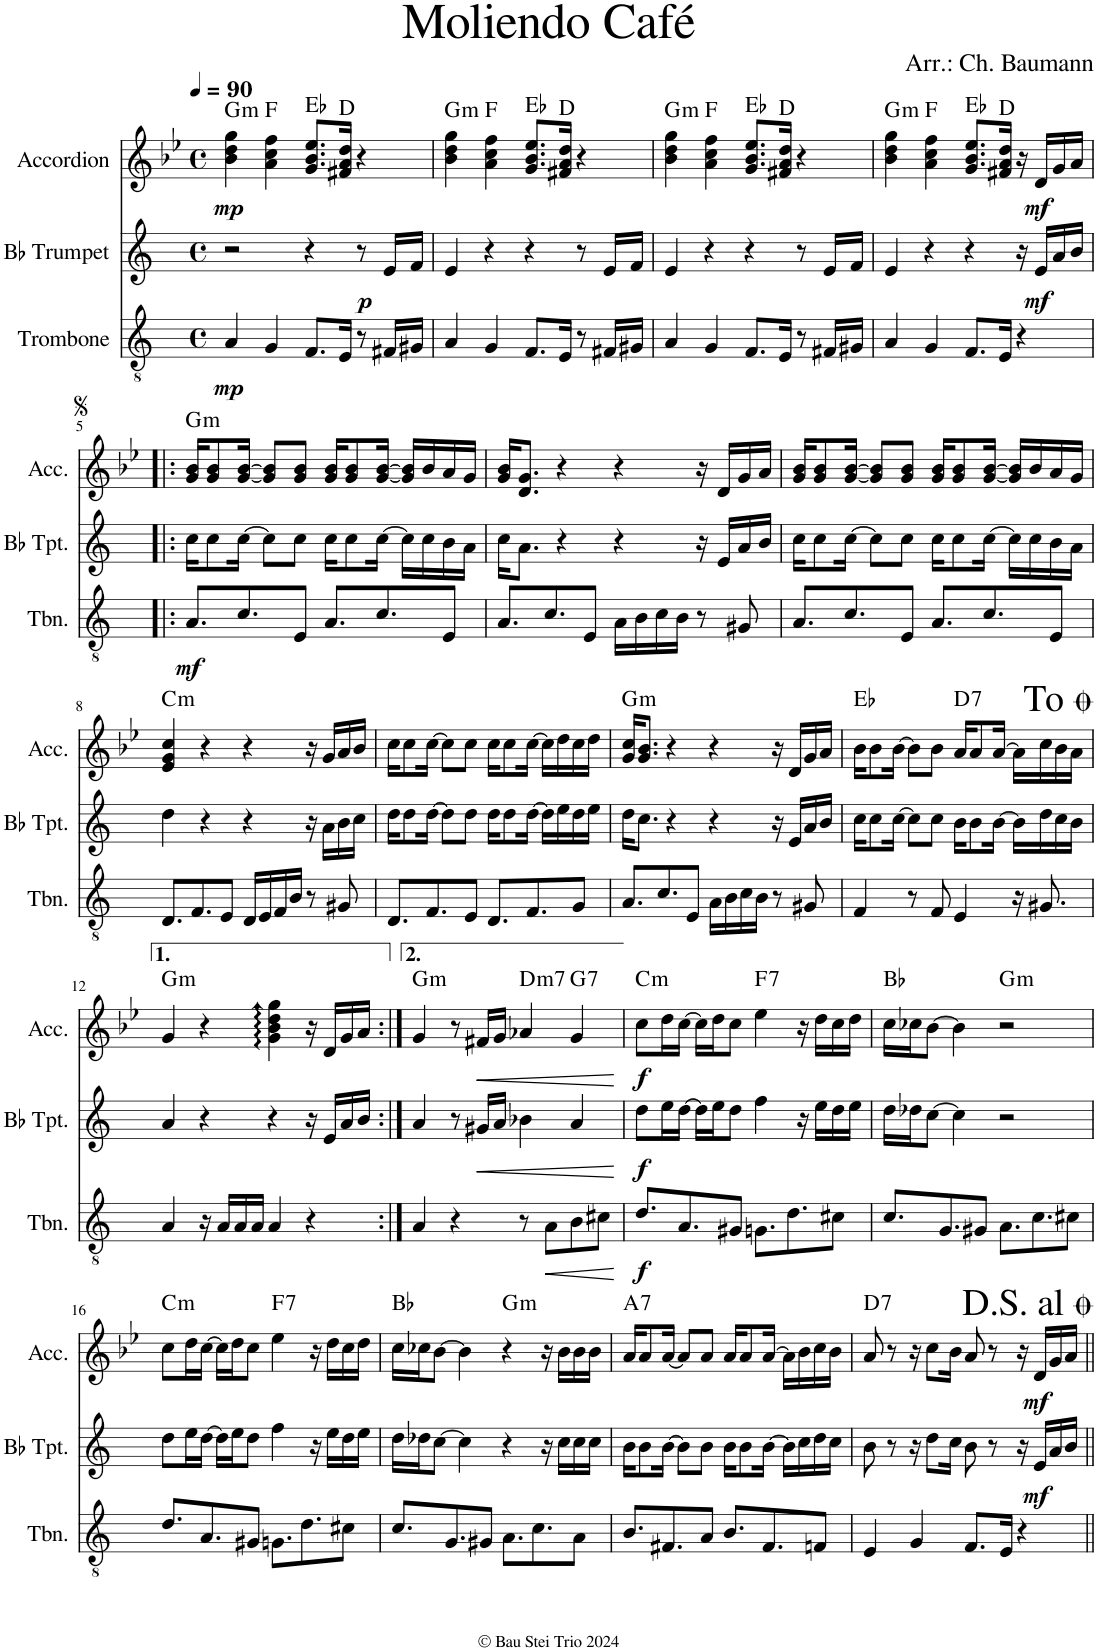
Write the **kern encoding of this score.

**kern	**dynam	**kern	**dynam	**kern	**dynam	**harte
*part3	*part3	*part2	*part2	*part1	*part1	*part1
*staff3	*staff3	*staff2	*staff2	*staff1	*staff1	*
*I"Trombone	*	*I"Bb Trumpet	*	*I"Accordion	*	*
*I'Tbn.	*	*I'Bb Tpt.	*	*I'Acc.	*	*
*clefGv2	*	*clefG2	*	*clefG2	*	*
*Trd1c2	*	*Trd1c2	*	*	*	*
*k[]	*	*k[]	*	*k[b-e-]	*	*
*M4/4	*	*M4/4	*	*M4/4	*	*
*met(c)	*	*met(c)	*	*met(c)	*	*
*MM90	*	*MM90	*	*MM90	*	*
=1	=1	=1	=1	=1	=1	=1
!	!LO:DY:b	!	!	!	!LO:DY:b	!LO:H:kt=m
4A/	mp	2r	.	4b-\ 4dd\ 4gg\	mp	G:min
4G/	.	.	.	4a\ 4cc\ 4ff\	.	F:maj
8.F/L	.	4r	.	8.g/ 8.b-/ 8.ee-/L	.	Eb:maj
16E/Jk	.	.	.	16f#X/ 16a/ 16dd/Jk	.	D:maj
!	!	!	!LO:DY:b	!	!	!
8r	.	8r	p	4r	.	.
16F#X/LL	.	16e/LL	.	.	.	.
16G#X/JJ	.	16f/JJ	.	.	.	.
=2	=2	=2	=2	=2	=2	=2
!	!	!	!	!	!	!LO:H:kt=m
4A/	.	4e/	.	4b-\ 4dd\ 4gg\	.	G:min
4G/	.	4r	.	4a\ 4cc\ 4ff\	.	F:maj
8.F/L	.	4r	.	8.g/ 8.b-/ 8.ee-/L	.	Eb:maj
16E/Jk	.	.	.	16f#X/ 16a/ 16dd/Jk	.	D:maj
8r	.	8r	.	4r	.	.
16F#X/LL	.	16e/LL	.	.	.	.
16G#X/JJ	.	16f/JJ	.	.	.	.
=3	=3	=3	=3	=3	=3	=3
!	!	!	!	!	!	!LO:H:kt=m
4A/	.	4e/	.	4b-\ 4dd\ 4gg\	.	G:min
4G/	.	4r	.	4a\ 4cc\ 4ff\	.	F:maj
8.F/L	.	4r	.	8.g/ 8.b-/ 8.ee-/L	.	Eb:maj
16E/Jk	.	.	.	16f#X/ 16a/ 16dd/Jk	.	D:maj
8r	.	8r	.	4r	.	.
16F#X/LL	.	16e/LL	.	.	.	.
16G#X/JJ	.	16f/JJ	.	.	.	.
=4	=4	=4	=4	=4	=4	=4
!	!	!	!	!	!	!LO:H:kt=m
4A/	.	4e/	.	4b-\ 4dd\ 4gg\	.	G:min
4G/	.	4r	.	4a\ 4cc\ 4ff\	.	F:maj
8.F/L	.	4r	.	8.g/ 8.b-/ 8.ee-/L	.	Eb:maj
16E/Jk	.	.	.	16f#X/ 16a/ 16dd/Jk	.	D:maj
4r	.	16r	.	16r	.	.
!	!	!	!LO:DY:b	!	!LO:DY:b	!
.	.	16e/LL	mf	16d/LL	mf	.
.	.	16a/	.	16g/	.	.
.	.	16b/JJ	.	16a/JJ	.	.
!!LO:LB:g=z
=5!|:	=5!|:	=5!|:	=5!|:	=5!|:	=5!|:	=5!|:
!	!LO:DY:b	!	!	!	!	!LO:H:kt=m
8.A/L	mf	16cc\KL	.	16g/ 16b-/KL	.	G:min
.	.	8cc\	.	8g/ 8b-/	.	.
8.c/	.	[16cc\Jk	.	[16g/ [16b-/Jk	.	.
.	.	8cc\L]	.	8g/] 8b-/]L	.	.
8E/J	.	8cc\J	.	8g/ 8b-/J	.	.
8.A/L	.	16cc\KL	.	16g/ 16b-/KL	.	.
.	.	8cc\	.	8g/ 8b-/	.	.
8.c/	.	[16cc\Jk	.	[16g/ [16b-/Jk	.	.
.	.	16cc\LL]	.	16g/] 16b-/]LL	.	.
.	.	16cc\	.	16b-/	.	.
8E/J	.	16b\	.	16a/	.	.
.	.	16a\JJ	.	16g/JJ	.	.
=6	=6	=6	=6	=6	=6	=6
8.A/L	.	16cc\KL	.	16g/ 16b-/KL	.	.
.	.	8.a\J	.	8.d/ 8.g/J	.	.
8.c/	.	.	.	.	.	.
.	.	4r	.	4r	.	.
8E/J	.	.	.	.	.	.
16A\LL	.	4r	.	4r	.	.
16B\	.	.	.	.	.	.
16c\	.	.	.	.	.	.
16B\JJ	.	.	.	.	.	.
8r	.	16r	.	16r	.	.
.	.	16e/LL	.	16d/LL	.	.
8G#X/	.	16a/	.	16g/	.	.
.	.	16b/JJ	.	16a/JJ	.	.
=7	=7	=7	=7	=7	=7	=7
8.A/L	.	16cc\KL	.	16g/ 16b-/KL	.	.
.	.	8cc\	.	8g/ 8b-/	.	.
8.c/	.	[16cc\Jk	.	[16g/ [16b-/Jk	.	.
.	.	8cc\L]	.	8g/] 8b-/]L	.	.
8E/J	.	8cc\J	.	8g/ 8b-/J	.	.
8.A/L	.	16cc\KL	.	16g/ 16b-/KL	.	.
.	.	8cc\	.	8g/ 8b-/	.	.
8.c/	.	[16cc\Jk	.	[16g/ [16b-/Jk	.	.
.	.	16cc\LL]	.	16g/] 16b-/]LL	.	.
.	.	16cc\	.	16b-/	.	.
8E/J	.	16b\	.	16a/	.	.
.	.	16a\JJ	.	16g/JJ	.	.
!!LO:LB:g=z
=8	=8	=8	=8	=8	=8	=8
!	!	!	!	!	!	!LO:H:kt=m
8.D/L	.	4dd\	.	4e-/ 4g/ 4cc/	.	C:min
8.F/	.	.	.	.	.	.
.	.	4r	.	4r	.	.
8E/J	.	.	.	.	.	.
16D/LL	.	4r	.	4r	.	.
16E/	.	.	.	.	.	.
16F/	.	.	.	.	.	.
16B/JJ	.	.	.	.	.	.
8r	.	16r	.	16r	.	.
.	.	16a\LL	.	16g/LL	.	.
8G#X/	.	16b\	.	16a/	.	.
.	.	16cc\JJ	.	16b-/JJ	.	.
=9	=9	=9	=9	=9	=9	=9
8.D/L	.	16dd\KL	.	16cc\KL	.	.
.	.	8dd\	.	8cc\	.	.
8.F/	.	[16dd\Jk	.	[16cc\Jk	.	.
.	.	8dd\L]	.	8cc\L]	.	.
8E/J	.	8dd\J	.	8cc\J	.	.
8.D/L	.	16dd\KL	.	16cc\KL	.	.
.	.	8dd\	.	8cc\	.	.
8.F/	.	[16dd\Jk	.	[16cc\Jk	.	.
.	.	16dd\LL]	.	16cc\LL]	.	.
.	.	16ee\	.	16dd\	.	.
8G/J	.	16dd\	.	16cc\	.	.
.	.	16ee\JJ	.	16dd\JJ	.	.
=10	=10	=10	=10	=10	=10	=10
!	!	!	!	!	!	!LO:H:kt=m
8.A/L	.	16dd\KL	.	16g/ 16cc/KL	.	G:min
.	.	8.cc\J	.	8.g/ 8.b-/J	.	.
8.c/	.	.	.	.	.	.
.	.	4r	.	4r	.	.
8E/J	.	.	.	.	.	.
16A\LL	.	4r	.	4r	.	.
16B\	.	.	.	.	.	.
16c\	.	.	.	.	.	.
16B\JJ	.	.	.	.	.	.
8r	.	16r	.	16r	.	.
.	.	16e/LL	.	16d/LL	.	.
8G#X/	.	16a/	.	16g/	.	.
.	.	16b/JJ	.	16a/JJ	.	.
=11	=11	=11	=11	=11	=11	=11
4F/	.	16cc\KL	.	16b-\KL	.	Eb:maj
.	.	8cc\	.	8b-\	.	.
.	.	[16cc\Jk	.	[16b-\Jk	.	.
8r	.	8cc\L]	.	8b-\L]	.	.
8F/	.	8cc\J	.	8b-\J	.	.
!	!	!	!	!	!	!LO:H:kt=7
4E/	.	16b\KL	.	16a/KL	.	D:7
.	.	8b\	.	8a/	.	.
.	.	[16b\Jk	.	[16a/Jk	.	.
16r	.	16b\LL]	.	16a\LL]	.	.
8.G#X/	.	16dd\	.	16cc\	.	.
.	.	16cc\	.	16b-\	.	.
.	.	16b\JJ	.	16a\JJ	.	.
!	!	!	!	!LO:TX:a:t=To	!	!
!!LO:LB:g=z
=12	=12	=12	=12	=12	=12	=12
!	!	!	!	!	!	!LO:H:kt=m
4A/	.	4a/	.	4g/	.	G:min
16r	.	4r	.	4r	.	.
16A/LL	.	.	.	.	.	.
16A/	.	.	.	.	.	.
16A/JJ	.	.	.	.	.	.
4A/	.	4r	.	4g\ 4b-\ 4dd\ 4gg\	.	.
4r	.	16r	.	16r	.	.
.	.	16e/LL	.	16d/LL	.	.
.	.	16a/	.	16g/	.	.
.	.	16b/JJ	.	16a/JJ	.	.
=13:|!	=13:|!	=13:|!	=13:|!	=13:|!	=13:|!	=13:|!
!	!	!	!	!	!	!LO:H:kt=m
4A/	.	4a/	.	4g/	.	G:min
4r	.	8r	.	8r	.	.
!	!	!	!LO:HP:b	!	!LO:HP:b	!
.	.	16g#X/LL	<	16f#X/LL	<	.
.	.	16a/JJ	.	16g/JJ	.	.
!	!	!	!	!	!	!LO:H:kt=m7
8r	.	4b-X\	.	4a-X/	.	D:min7
!	!LO:HP:b	!	!	!	!	!
8A\L	<	.	.	.	.	.
!	!	!	!	!	!	!LO:H:kt=7
8B\	.	4a/	.	4g/	.	G:7
8c#X\J	.	.	.	.	.	.
.	[	.	[	.	[	.
=14	=14	=14	=14	=14	=14	=14
!	!LO:DY:b	!	!LO:DY:b	!	!LO:DY:b	!LO:H:kt=m
8.d/L	f	8dd\L	f	8cc\L	f	C:min
.	.	16ee\L	.	16dd\L	.	.
8.A/	.	[16dd\JJ	.	[16cc\JJ	.	.
.	.	16dd\LL]	.	16cc\LL]	.	.
.	.	16ee\J	.	16dd\J	.	.
8G#X/J	.	8dd\J	.	8cc\J	.	.
!	!	!	!	!	!	!LO:H:kt=7
8.Gn\L	.	4ff\	.	4ee-\	.	F:7
8.d\	.	.	.	.	.	.
.	.	16r	.	16r	.	.
.	.	16ee\LL	.	16dd\LL	.	.
8c#X\J	.	16dd\	.	16cc\	.	.
.	.	16ee\JJ	.	16dd\JJ	.	.
=15	=15	=15	=15	=15	=15	=15
8.c/L	.	16dd\LL	.	16cc\LL	.	Bb:maj
.	.	16dd-X\J	.	16cc-X\J	.	.
.	.	[8cc\J	.	[8b-\J	.	.
8.G/	.	.	.	.	.	.
.	.	4cc\]	.	4b-\]	.	.
8G#X/J	.	.	.	.	.	.
!	!	!	!	!	!	!LO:H:kt=m
8.A\L	.	2r	.	2r	.	G:min
8.c\	.	.	.	.	.	.
8c#X\J	.	.	.	.	.	.
!!LO:LB:g=z
=16	=16	=16	=16	=16	=16	=16
!	!	!	!	!	!	!LO:H:kt=m
8.d/L	.	8dd\L	.	8cc\L	.	C:min
.	.	16ee\L	.	16dd\L	.	.
8.A/	.	[16dd\JJ	.	[16cc\JJ	.	.
.	.	16dd\LL]	.	16cc\LL]	.	.
.	.	16ee\J	.	16dd\J	.	.
8G#X/J	.	8dd\J	.	8cc\J	.	.
!	!	!	!	!	!	!LO:H:kt=7
8.Gn\L	.	4ff\	.	4ee-\	.	F:7
8.d\	.	.	.	.	.	.
.	.	16r	.	16r	.	.
.	.	16ee\LL	.	16dd\LL	.	.
8c#X\J	.	16dd\	.	16cc\	.	.
.	.	16ee\JJ	.	16dd\JJ	.	.
=17	=17	=17	=17	=17	=17	=17
8.c/L	.	16dd\LL	.	16cc\LL	.	Bb:maj
.	.	16dd-X\J	.	16cc-X\J	.	.
.	.	[8cc\J	.	[8b-\J	.	.
8.G/	.	.	.	.	.	.
.	.	4cc\]	.	4b-\]	.	.
8G#X/J	.	.	.	.	.	.
!	!	!	!	!	!	!LO:H:kt=m
8.A\L	.	4r	.	4r	.	G:min
8.c\	.	.	.	.	.	.
.	.	16r	.	16r	.	.
.	.	16cc\LL	.	16b-\LL	.	.
8A\J	.	16cc\	.	16b-\	.	.
.	.	16cc\JJ	.	16b-\JJ	.	.
=18	=18	=18	=18	=18	=18	=18
!	!	!	!	!	!	!LO:H:kt=7
8.B/L	.	16b\KL	.	16a/KL	.	A:7
.	.	8b\	.	8a/	.	.
8.F#X/	.	[16b\Jk	.	[16a/Jk	.	.
.	.	8b\L]	.	8a/L]	.	.
8A/J	.	8b\J	.	8a/J	.	.
8.B/L	.	16b\KL	.	16a/KL	.	.
.	.	8b\	.	8a/	.	.
8.F#/	.	[16b\Jk	.	[16a/Jk	.	.
.	.	16b\LL]	.	16a\LL]	.	.
.	.	16cc\	.	16b-\	.	.
8Fn/J	.	16dd\	.	16cc\	.	.
.	.	16cc\JJ	.	16b-\JJ	.	.
=19	=19	=19	=19	=19	=19	=19
4E/	.	8b\	.	8a/	.	D:7
.	.	8r	.	8r	.	.
4G/	.	16r	.	16r	.	.
.	.	8dd\L	.	8cc\L	.	.
.	.	16cc\Jk	.	16b-\Jk	.	.
8.F/L	.	8b\	.	8a/	.	.
.	.	8r	.	8r	.	.
16E/Jk	.	.	.	.	.	.
4r	.	16r	.	16r	.	.
!	!	!	!LO:DY:b	!	!LO:DY:b	!
.	.	16e/LL	mf	16d/LL	mf	.
.	.	16a/	.	16g/	.	.
.	.	16b/JJ	.	16a/JJ	.	.
!	!	!	!	!LO:TX:a:t=D.S. al	!	!LO:H:kt=7
=||	=||	=||	=||	=||	=||	=||
*-	*-	*-	*-	*-	*-	*-
